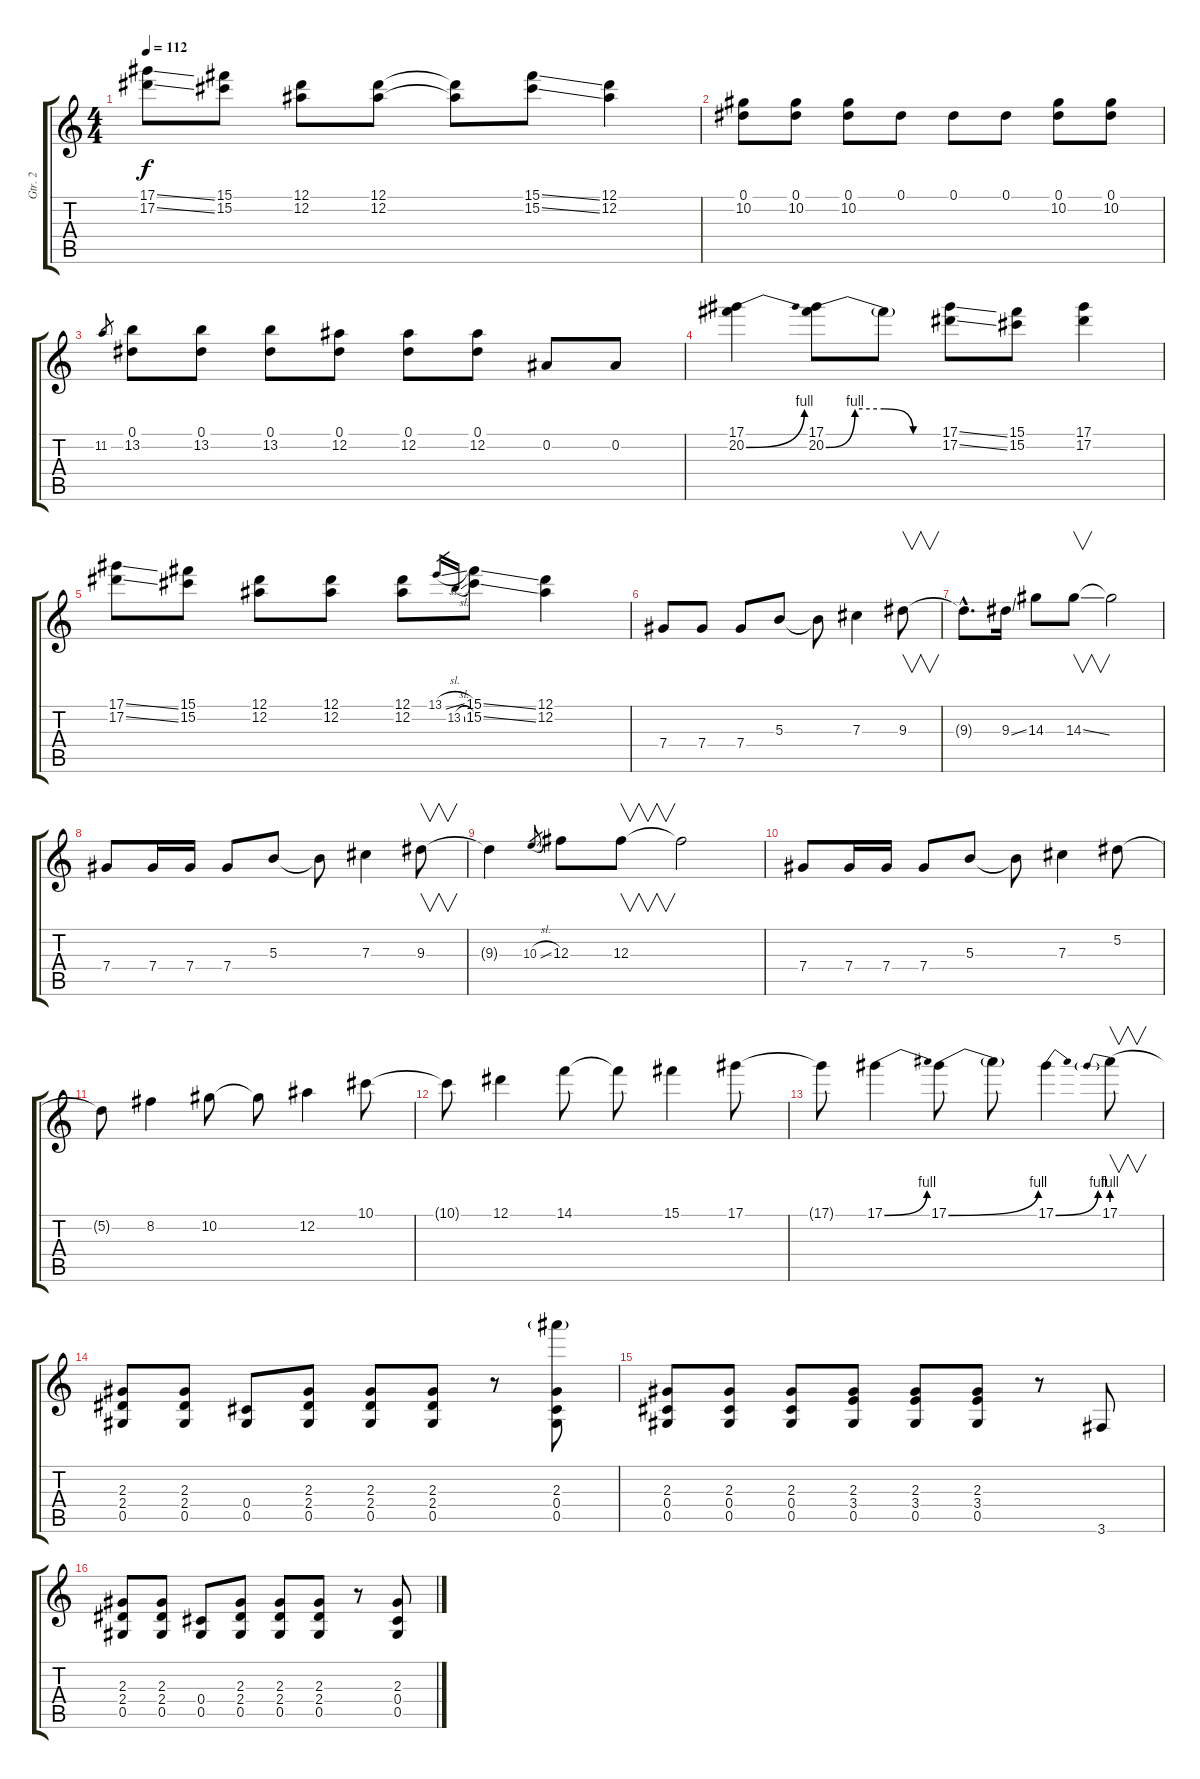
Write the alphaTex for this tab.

\track ("Gtr. 2" "Gtr. 2") {instrument distortionguitar}
\staff {score tabs}
\tuning (Eb4 Bb3 Gb3 Db3 Ab2 Eb2) {hide}
\ts (4 4)
\tempo 112
\clef g2
\ks c
(17.1{ss} 17.2{ss}).8{dy f} (15.1 15.2).8 (12.1 12.2).8 (12.1 12.2).8 (12.1{t} 12.2{t}).8 (15.1{ss} 15.2{ss}).8 (12.1 12.2).4 |
(0.1 10.2).8 (0.1 10.2).8 (0.1 10.2).8 0.1.8 0.1.8 0.1.8 (0.1 10.2).8 (0.1 10.2).8 |
11.2.8{gr} (0.1 13.2).8 (0.1 13.2).8 (0.1 13.2).8 (0.1 12.2).8 (0.1 12.2).8 (0.1 12.2).8 0.2.8 0.2.8 |
(17.1 20.2{be (bend 0 0 60 4)}).4 (17.1 20.2{be (custom 0 0 15 4 30 4 45 0 60 0)}).8 20.2{t}.8 (17.1{ss} 17.2{ss}).8 (15.1 15.2).8 (17.1 17.2).4 |
(17.1{ss} 17.2{ss}).8 (15.1 15.2).8 (12.1 12.2).8 (12.1 12.2).8 (12.1 12.2).8 13.1{sl}.16{gr} 13.2{sl}.16{gr} (15.1{ss} 15.2{ss}).8 (12.1 12.2).4 |
7.4.8 7.4.8 7.4.8 5.3.8 5.3{t}.8 7.3.4 9.3.8{v} |
9.3{hac t}.8{d} 9.3{ss}.16 14.3.8 14.3{ss}.8{v} 14.3{t}.2 |
7.4.8 7.4.16 7.4.16 7.4.8 5.3.8 5.3{t}.8 7.3.4 9.3.8{v} |
9.3{t}.4 10.3{sl}.8{gr} 12.3.8 12.3.8{v} 12.3{t}.2 |
7.4.8 7.4.16 7.4.16 7.4.8 5.3.8 5.3{t}.8 7.3.4 5.2.8 |
5.2{t}.8 8.2.4 10.2.8 10.2{t}.8 12.2.4 10.1.8 |
10.1{t}.8 12.1.4 14.1.8 14.1{t}.8 15.1.4 17.1.8 |
17.1{t}.8 17.1{be (bend 0 0 60 4)}.4 17.1{be (bend 0 0 60 4)}.8 17.1{t}.8 17.1{be (bend 0 0 60 4)}.4 17.1{be (prebend 0 4 60 4)}.8{v} |
(2.3 2.4 0.5).8 (2.3 2.4 0.5).8 (0.4 0.5).8 (2.3 2.4 0.5).8 (2.3 2.4 0.5).8 (2.3 2.4 0.5).8 r.8 (17.1{t} 2.3 0.4 0.5).8 |
(2.3 0.4 0.5).8 (2.3 0.4 0.5).8 (2.3 0.4 0.5).8 (2.3 3.4 0.5).8 (2.3 3.4 0.5).8 (2.3 3.4 0.5).8 r.8 3.6.8 |
(2.3 2.4 0.5).8 (2.3 2.4 0.5).8 (0.4 0.5).8 (2.3 2.4 0.5).8 (2.3 2.4 0.5).8 (2.3 2.4 0.5).8 r.8 (2.3 0.4 0.5).8
